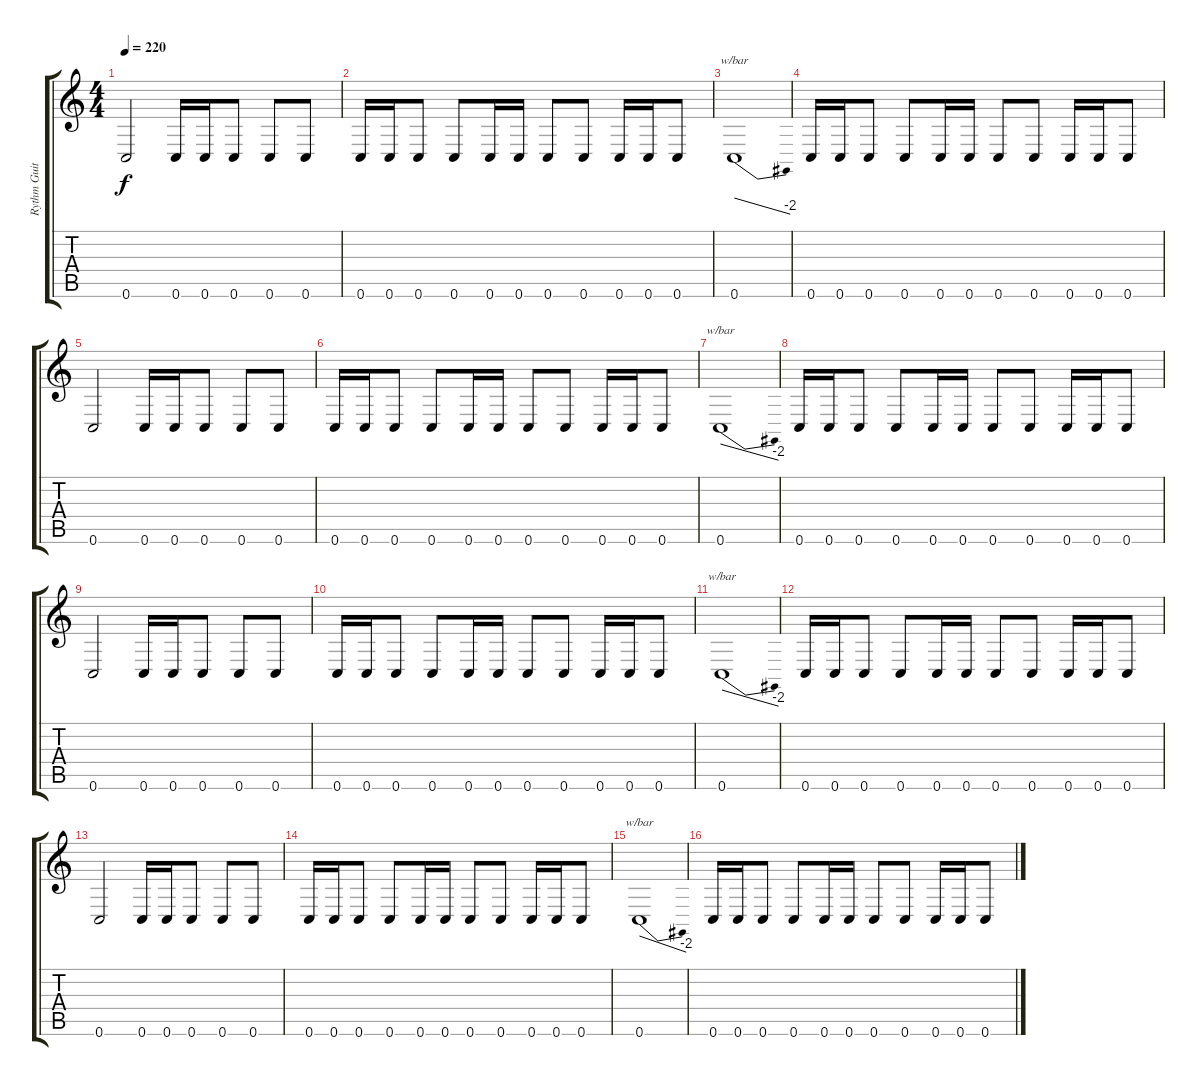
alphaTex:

\track ("Rythm Guitar #2" "Rythm Guit") {instrument distortionguitar}
\staff {score tabs}
\tuning (D4 A3 F3 C3 G2 C2) {hide}
\ts (4 4)
\tempo 220
\clef g2
\ks c
0.6.2{dy f} 0.6.16 0.6.16 0.6.8 0.6.8 0.6.8 |
0.6.16 0.6.16 0.6.8 0.6.8 0.6.16 0.6.16 0.6.8 0.6.8 0.6.16 0.6.16 0.6.8 |
0.6.1{tbe (dive default 0 0 60 -8)} |
0.6.16 0.6.16 0.6.8 0.6.8 0.6.16 0.6.16 0.6.8 0.6.8 0.6.16 0.6.16 0.6.8 |
0.6.2 0.6.16 0.6.16 0.6.8 0.6.8 0.6.8 |
0.6.16 0.6.16 0.6.8 0.6.8 0.6.16 0.6.16 0.6.8 0.6.8 0.6.16 0.6.16 0.6.8 |
0.6.1{tbe (dive default 0 0 60 -8)} |
0.6.16 0.6.16 0.6.8 0.6.8 0.6.16 0.6.16 0.6.8 0.6.8 0.6.16 0.6.16 0.6.8 |
0.6.2 0.6.16 0.6.16 0.6.8 0.6.8 0.6.8 |
0.6.16 0.6.16 0.6.8 0.6.8 0.6.16 0.6.16 0.6.8 0.6.8 0.6.16 0.6.16 0.6.8 |
0.6.1{tbe (dive default 0 0 60 -8)} |
0.6.16 0.6.16 0.6.8 0.6.8 0.6.16 0.6.16 0.6.8 0.6.8 0.6.16 0.6.16 0.6.8 |
0.6.2 0.6.16 0.6.16 0.6.8 0.6.8 0.6.8 |
0.6.16 0.6.16 0.6.8 0.6.8 0.6.16 0.6.16 0.6.8 0.6.8 0.6.16 0.6.16 0.6.8 |
0.6.1{tbe (dive default 0 0 60 -8)} |
0.6.16 0.6.16 0.6.8 0.6.8 0.6.16 0.6.16 0.6.8 0.6.8 0.6.16 0.6.16 0.6.8
